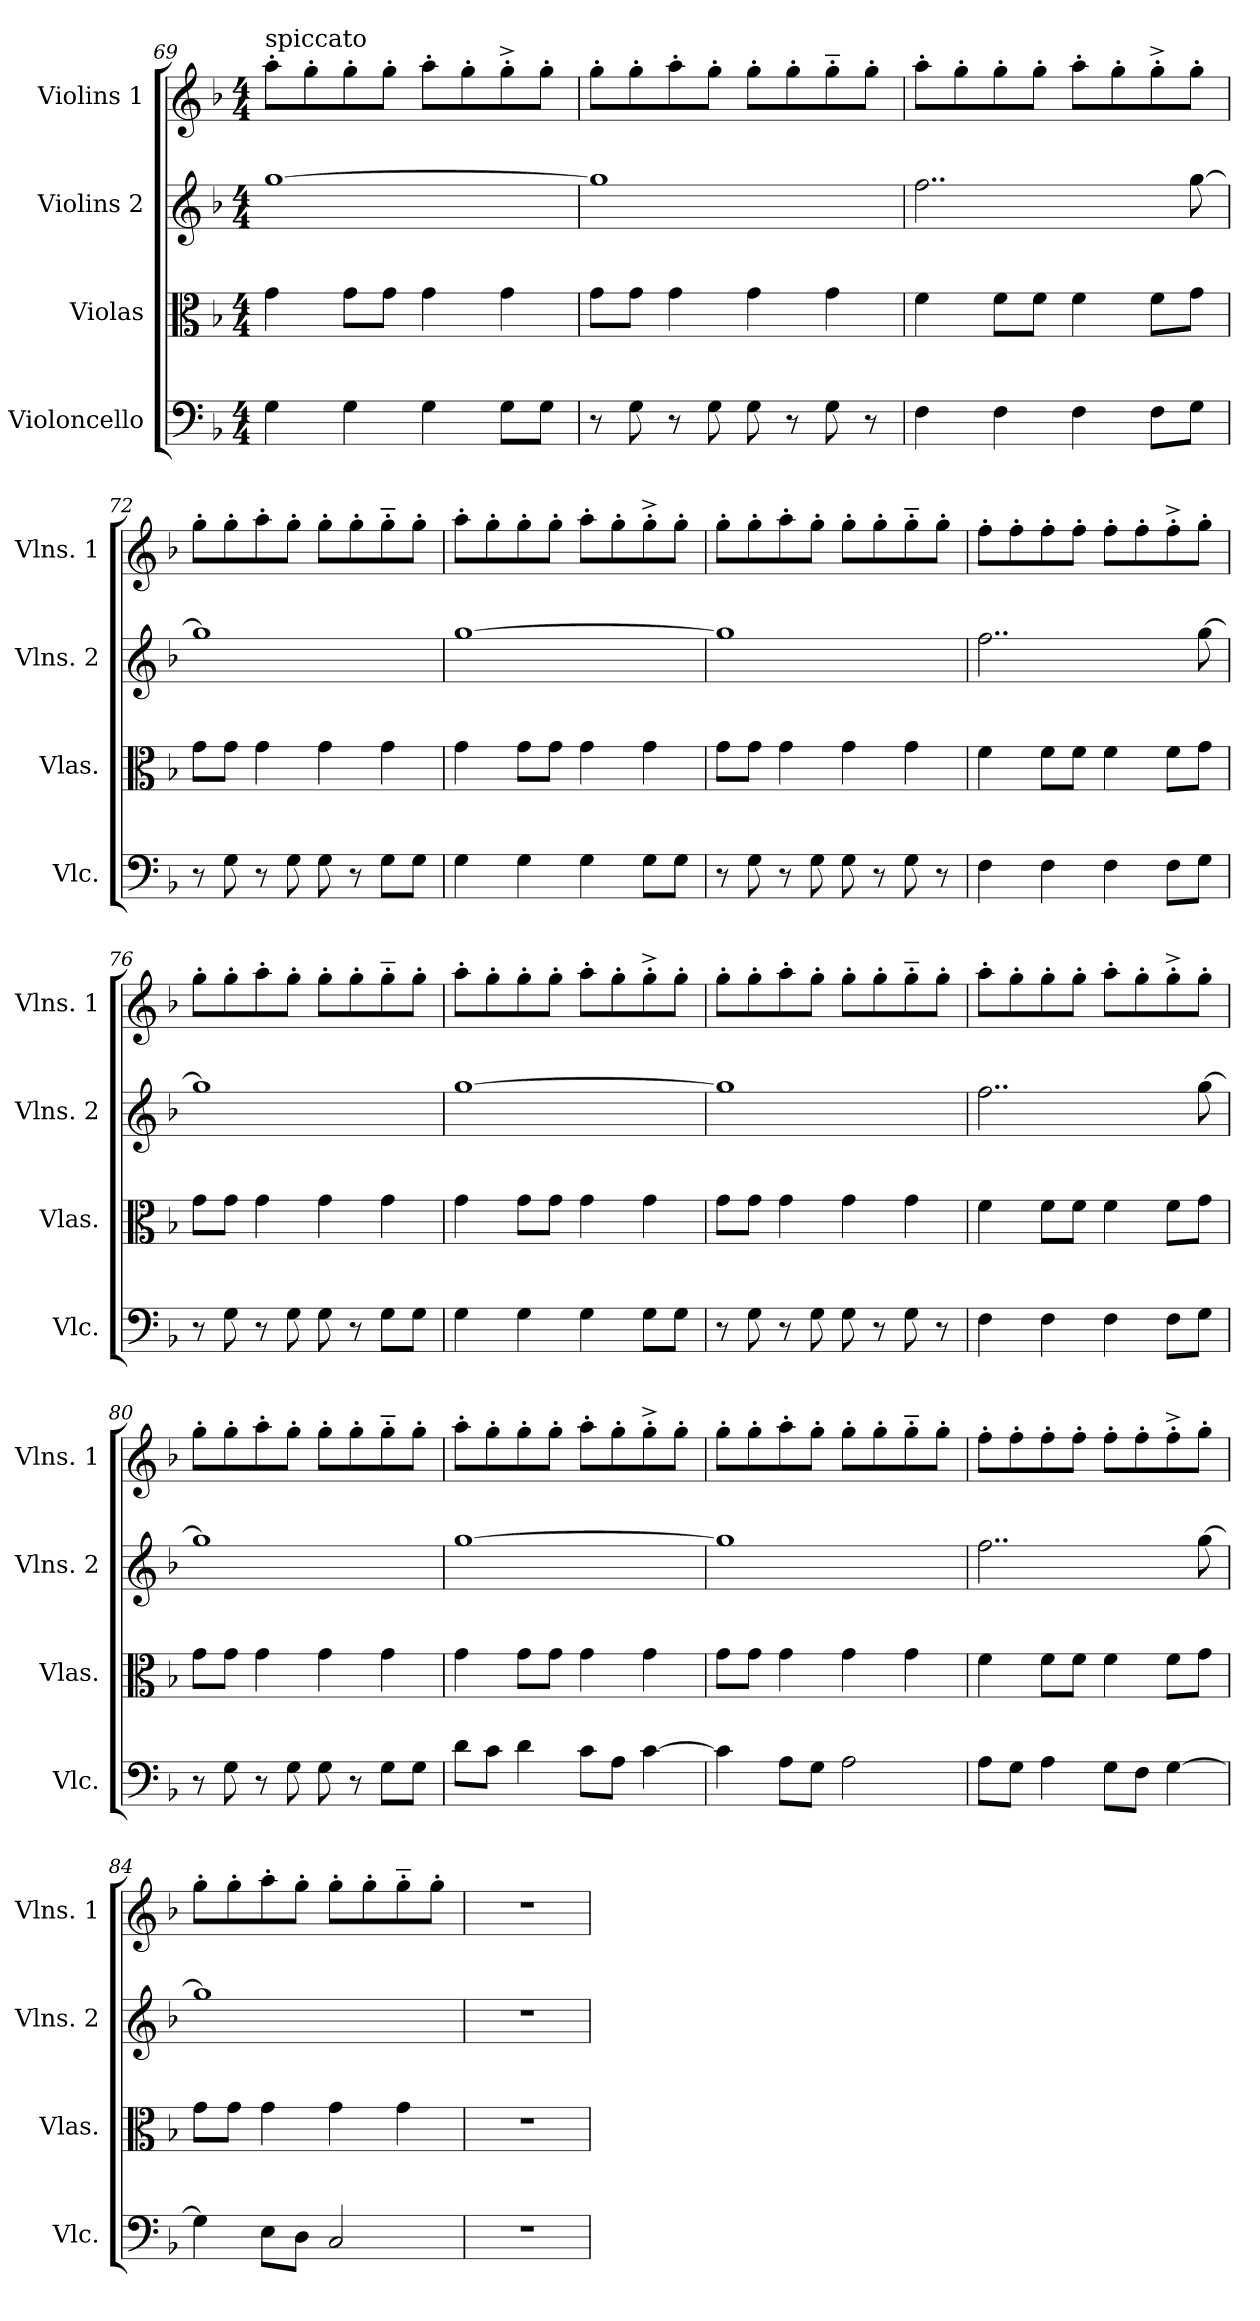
**kern	**kern	**kern	**kern
*part4	*part3	*part2	*part1
*staff4	*staff3	*staff2	*staff1
*I"Violoncello	*I"Violas	*I"Violins 2	*I"Violins 1
*I'Vlc.	*I'Vlas.	*I'Vlns. 2	*I'Vlns. 1
!!LO:PB:g=z
*clefF4	*clefC3	*clefG2	*clefG2
*k[b-]	*k[b-]	*k[b-]	*k[b-]
*F:	*F:	*F:	*F:
*M4/4	*M4/4	*M4/4	*M4/4
=69	=69	=69	=69
!	!	!	!LO:TX:a:t=spiccato
4G\	4g\	[1gg	8aa'\L
.	.	.	8gg'\
4G\	8g\L	.	8gg'\
.	8g\J	.	8gg'\J
4G\	4g\	.	8aa'\L
.	.	.	8gg'\
8G\L	4g\	.	8gg^'\
8G\J	.	.	8gg'\J
=70	=70	=70	=70
8r	8g\L	1gg]	8gg'\L
8G\	8g\J	.	8gg'\
8r	4g\	.	8aa'\
8G\	.	.	8gg'\J
8G\	4g\	.	8gg'\L
8r	.	.	8gg'\
8G\	4g\	.	8gg~'\
8r	.	.	8gg'\J
=71	=71	=71	=71
4F\	4f\	2..ff\	8aa'\L
.	.	.	8gg'\
4F\	8f\L	.	8gg'\
.	8f\J	.	8gg'\J
4F\	4f\	.	8aa'\L
.	.	.	8gg'\
8F\L	8f\L	.	8gg^'\
8G\J	8g\J	[8gg\	8gg'\J
=72	=72	=72	=72
8r	8g\L	1gg]	8gg'\L
8G\	8g\J	.	8gg'\
8r	4g\	.	8aa'\
8G\	.	.	8gg'\J
8G\	4g\	.	8gg'\L
8r	.	.	8gg'\
8G\L	4g\	.	8gg~'\
8G\J	.	.	8gg'\J
!!LO:LB:g=z
=73	=73	=73	=73
4G\	4g\	[1gg	8aa'\L
.	.	.	8gg'\
4G\	8g\L	.	8gg'\
.	8g\J	.	8gg'\J
4G\	4g\	.	8aa'\L
.	.	.	8gg'\
8G\L	4g\	.	8gg^'\
8G\J	.	.	8gg'\J
=74	=74	=74	=74
8r	8g\L	1gg]	8gg'\L
8G\	8g\J	.	8gg'\
8r	4g\	.	8aa'\
8G\	.	.	8gg'\J
8G\	4g\	.	8gg'\L
8r	.	.	8gg'\
8G\	4g\	.	8gg~'\
8r	.	.	8gg'\J
=75	=75	=75	=75
4F\	4f\	2..ff\	8ff'\L
.	.	.	8ff'\
4F\	8f\L	.	8ff'\
.	8f\J	.	8ff'\J
4F\	4f\	.	8ff'\L
.	.	.	8ff'\
8F\L	8f\L	.	8ff^'\
8G\J	8g\J	[8gg\	8gg'\J
=76	=76	=76	=76
8r	8g\L	1gg]	8gg'\L
8G\	8g\J	.	8gg'\
8r	4g\	.	8aa'\
8G\	.	.	8gg'\J
8G\	4g\	.	8gg'\L
8r	.	.	8gg'\
8G\L	4g\	.	8gg~'\
8G\J	.	.	8gg'\J
!!LO:LB:g=z
=77	=77	=77	=77
4G\	4g\	[1gg	8aa'\L
.	.	.	8gg'\
4G\	8g\L	.	8gg'\
.	8g\J	.	8gg'\J
4G\	4g\	.	8aa'\L
.	.	.	8gg'\
8G\L	4g\	.	8gg^'\
8G\J	.	.	8gg'\J
=78	=78	=78	=78
8r	8g\L	1gg]	8gg'\L
8G\	8g\J	.	8gg'\
8r	4g\	.	8aa'\
8G\	.	.	8gg'\J
8G\	4g\	.	8gg'\L
8r	.	.	8gg'\
8G\	4g\	.	8gg~'\
8r	.	.	8gg'\J
=79	=79	=79	=79
4F\	4f\	2..ff\	8aa'\L
.	.	.	8gg'\
4F\	8f\L	.	8gg'\
.	8f\J	.	8gg'\J
4F\	4f\	.	8aa'\L
.	.	.	8gg'\
8F\L	8f\L	.	8gg^'\
8G\J	8g\J	[8gg\	8gg'\J
=80	=80	=80	=80
8r	8g\L	1gg]	8gg'\L
8G\	8g\J	.	8gg'\
8r	4g\	.	8aa'\
8G\	.	.	8gg'\J
8G\	4g\	.	8gg'\L
8r	.	.	8gg'\
8G\L	4g\	.	8gg~'\
8G\J	.	.	8gg'\J
!!LO:PB:g=z
=81	=81	=81	=81
8d\L	4g\	[1gg	8aa'\L
8c\J	.	.	8gg'\
4d\	8g\L	.	8gg'\
.	8g\J	.	8gg'\J
8c\L	4g\	.	8aa'\L
8A\J	.	.	8gg'\
[4c\	4g\	.	8gg^'\
.	.	.	8gg'\J
=82	=82	=82	=82
4c\]	8g\L	1gg]	8gg'\L
.	8g\J	.	8gg'\
8A\L	4g\	.	8aa'\
8G\J	.	.	8gg'\J
2A\	4g\	.	8gg'\L
.	.	.	8gg'\
.	4g\	.	8gg~'\
.	.	.	8gg'\J
=83	=83	=83	=83
8A\L	4f\	2..ff\	8ff'\L
8G\J	.	.	8ff'\
4A\	8f\L	.	8ff'\
.	8f\J	.	8ff'\J
8G\L	4f\	.	8ff'\L
8F\J	.	.	8ff'\
[4G\	8f\L	.	8ff^'\
.	8g\J	[8gg\	8gg'\J
=84	=84	=84	=84
4G\]	8g\L	1gg]	8gg'\L
.	8g\J	.	8gg'\
8E\L	4g\	.	8aa'\
8D\J	.	.	8gg'\J
2C/	4g\	.	8gg'\L
.	.	.	8gg'\
.	4g\	.	8gg~'\
.	.	.	8gg'\J
=85	=85	=85	=85
1r	1r	1r	1r
=	=	=	=
*-	*-	*-	*-
